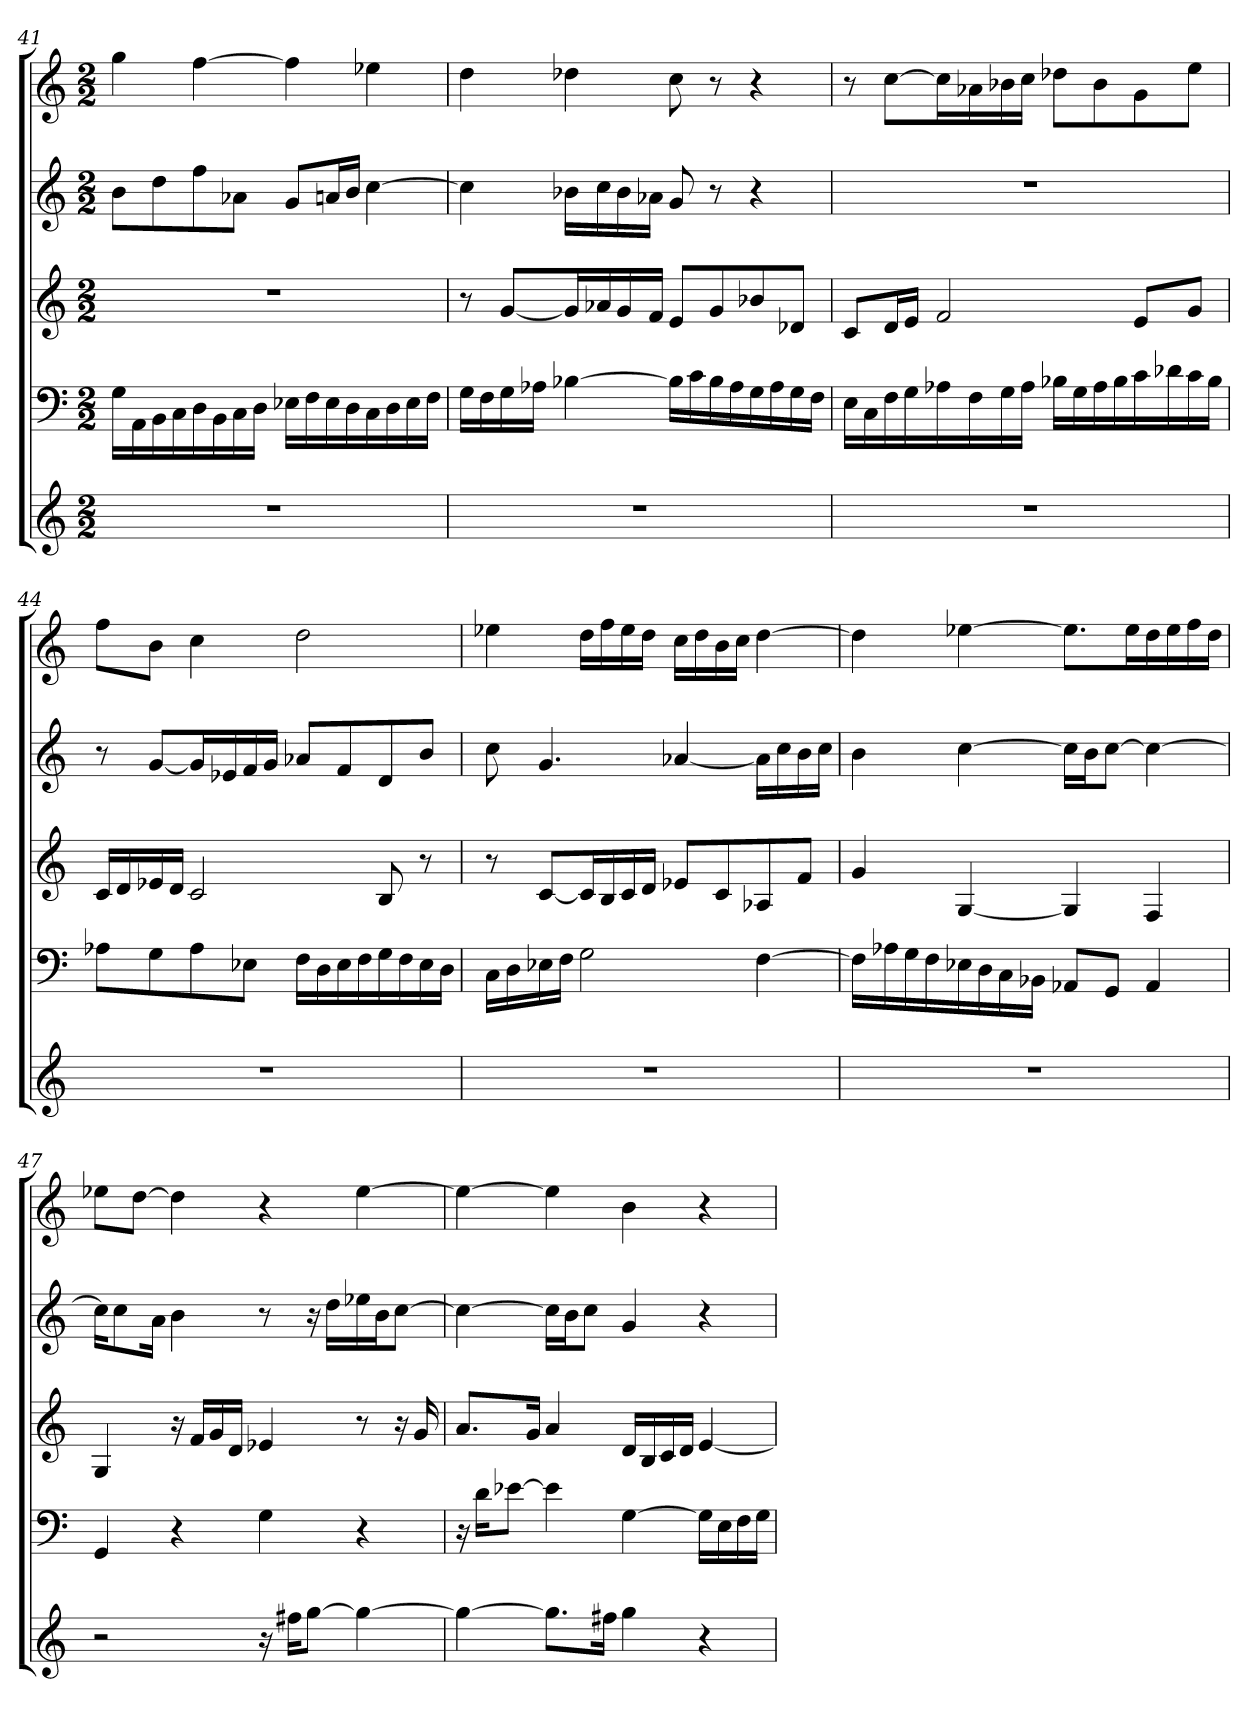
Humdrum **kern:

**kern	**kern	**kern	**kern	**kern
*part5	*part4	*part3	*part2	*part1
*staff5	*staff4	*staff3	*staff2	*staff1
*k[]	*k[]	*k[]	*k[]	*k[]
*M2/2	*M2/2	*M2/2	*M2/2	*M2/2
=41	=41	=41	=41	=41
1r	16GLL	1r	8bL	4gg
.	16AA	.	.	.
.	16BB	.	8dd	.
.	16C	.	.	.
.	16D	.	8ff	[4ff
.	16BB	.	.	.
.	16C	.	8a-XJ	.
.	16DJJ	.	.	.
.	16E-XLL	.	8gL	4ff]
.	16F	.	.	.
.	16E-	.	16anL	.
.	16D	.	16bJJ	.
.	16C	.	[4cc	4ee-X
.	16D	.	.	.
.	16E-	.	.	.
.	16FJJ	.	.	.
=42	=42	=42	=42	=42
1r	16GLL	8r	4cc]	4dd
.	16F	.	.	.
.	16G	[8gL	.	.
.	16A-XJJ	.	.	.
.	[4B-X	16gL]	16b-XLL	4dd-X
.	.	16a-X	16cc	.
.	.	16g	16b-	.
.	.	16fJJ	16a-XJJ	.
.	16B-LL]	8eL	8g	8cc
.	16c	.	.	.
.	16B-	8g	8r	8r
.	16A-	.	.	.
.	16G	8b-X	4r	4r
.	16A-	.	.	.
.	16G	8d-XJ	.	.
.	16FJJ	.	.	.
=43	=43	=43	=43	=43
1r	16ELL	8cL	1r	8r
.	16C	.	.	.
.	16F	16dL	.	[8ccL
.	16G	16eJJ	.	.
.	16A-X	2f	.	16ccL]
.	16F	.	.	16a-X
.	16G	.	.	16b-X
.	16A-JJ	.	.	16ccJJ
.	16B-XLL	.	.	8dd-XL
.	16G	.	.	.
.	16A-	.	.	8b-
.	16B-	.	.	.
.	16c	8eL	.	8g
.	16d-X	.	.	.
.	16c	8gJ	.	8eeJ
.	16B-JJ	.	.	.
=44	=44	=44	=44	=44
1r	8A-XL	16cLL	8r	8ffL
.	.	16d	.	.
.	8G	16e-X	[8gL	8bJ
.	.	16dJJ	.	.
.	8A-	2c	16gL]	4cc
.	.	.	16e-X	.
.	8E-XJ	.	16f	.
.	.	.	16gJJ	.
.	16FLL	.	8a-XL	2dd
.	16D	.	.	.
.	16E-	.	8f	.
.	16F	.	.	.
.	16G	8B	8d	.
.	16F	.	.	.
.	16E-	8r	8bJ	.
.	16DJJ	.	.	.
=45	=45	=45	=45	=45
1r	16CLL	8r	8cc	4ee-X
.	16D	.	.	.
.	16E-X	[8cL	4.g	.
.	16FJJ	.	.	.
.	2G	16cL]	.	16ddLL
.	.	16B	.	16ff
.	.	16c	.	16ee-
.	.	16dJJ	.	16ddJJ
.	.	8e-XL	[4a-X	16ccLL
.	.	.	.	16dd
.	.	8c	.	16b
.	.	.	.	16ccJJ
.	[4F	8A-X	16a-LL]	[4dd
.	.	.	16cc	.
.	.	8fJ	16b	.
.	.	.	16ccJJ	.
=46	=46	=46	=46	=46
1r	16FLL]	4g	4b	4dd]
.	16A-X	.	.	.
.	16G	.	.	.
.	16F	.	.	.
.	16E-X	[4G	[4cc	[4ee-X
.	16D	.	.	.
.	16C	.	.	.
.	16BB-XJJ	.	.	.
.	8AA-XL	4G]	16ccLL]	8.ee-L]
.	.	.	16bJ	.
.	8GGJ	.	[8ccJ	.
.	.	.	.	16ee-L
.	4AA-	4F	4cc_	16dd
.	.	.	.	16ee-
.	.	.	.	16ff
.	.	.	.	16ddJJ
=47	=47	=47	=47	=47
2r	4GG	4G	16ccKL]	8ee-XL
.	.	.	8cc	.
.	.	.	.	[8ddJ
.	.	.	16aJk	.
.	4r	16r	4b	4dd]
.	.	16fLL	.	.
.	.	16g	.	.
.	.	16dJJ	.	.
16r	4G	4e-X	8r	4r
16ff#XKL	.	.	.	.
[8ggJ	.	.	16r	.
.	.	.	16ddLL	.
4gg_	4r	8r	16ee-X	[4ee-
.	.	.	16bJ	.
.	.	16r	[8ccJ	.
.	.	16g	.	.
=48	=48	=48	=48	=48
4gg_	16r	8.aL	4cc_	4ee-_
.	16dKL	.	.	.
.	[8e-XJ	.	.	.
.	.	16gJk	.	.
8.ggL]	4e-]	4a	16ccLL]	4ee-]
.	.	.	16bJ	.
.	.	.	8ccJ	.
16ff#XJk	.	.	.	.
4gg	[4G	16dLL	4g	4b
.	.	16B	.	.
.	.	16c	.	.
.	.	16dJJ	.	.
4r	16GLL]	[4e	4r	4r
.	16E	.	.	.
.	16F	.	.	.
.	16GJJ	.	.	.
=	=	=	=	=
*-	*-	*-	*-	*-
